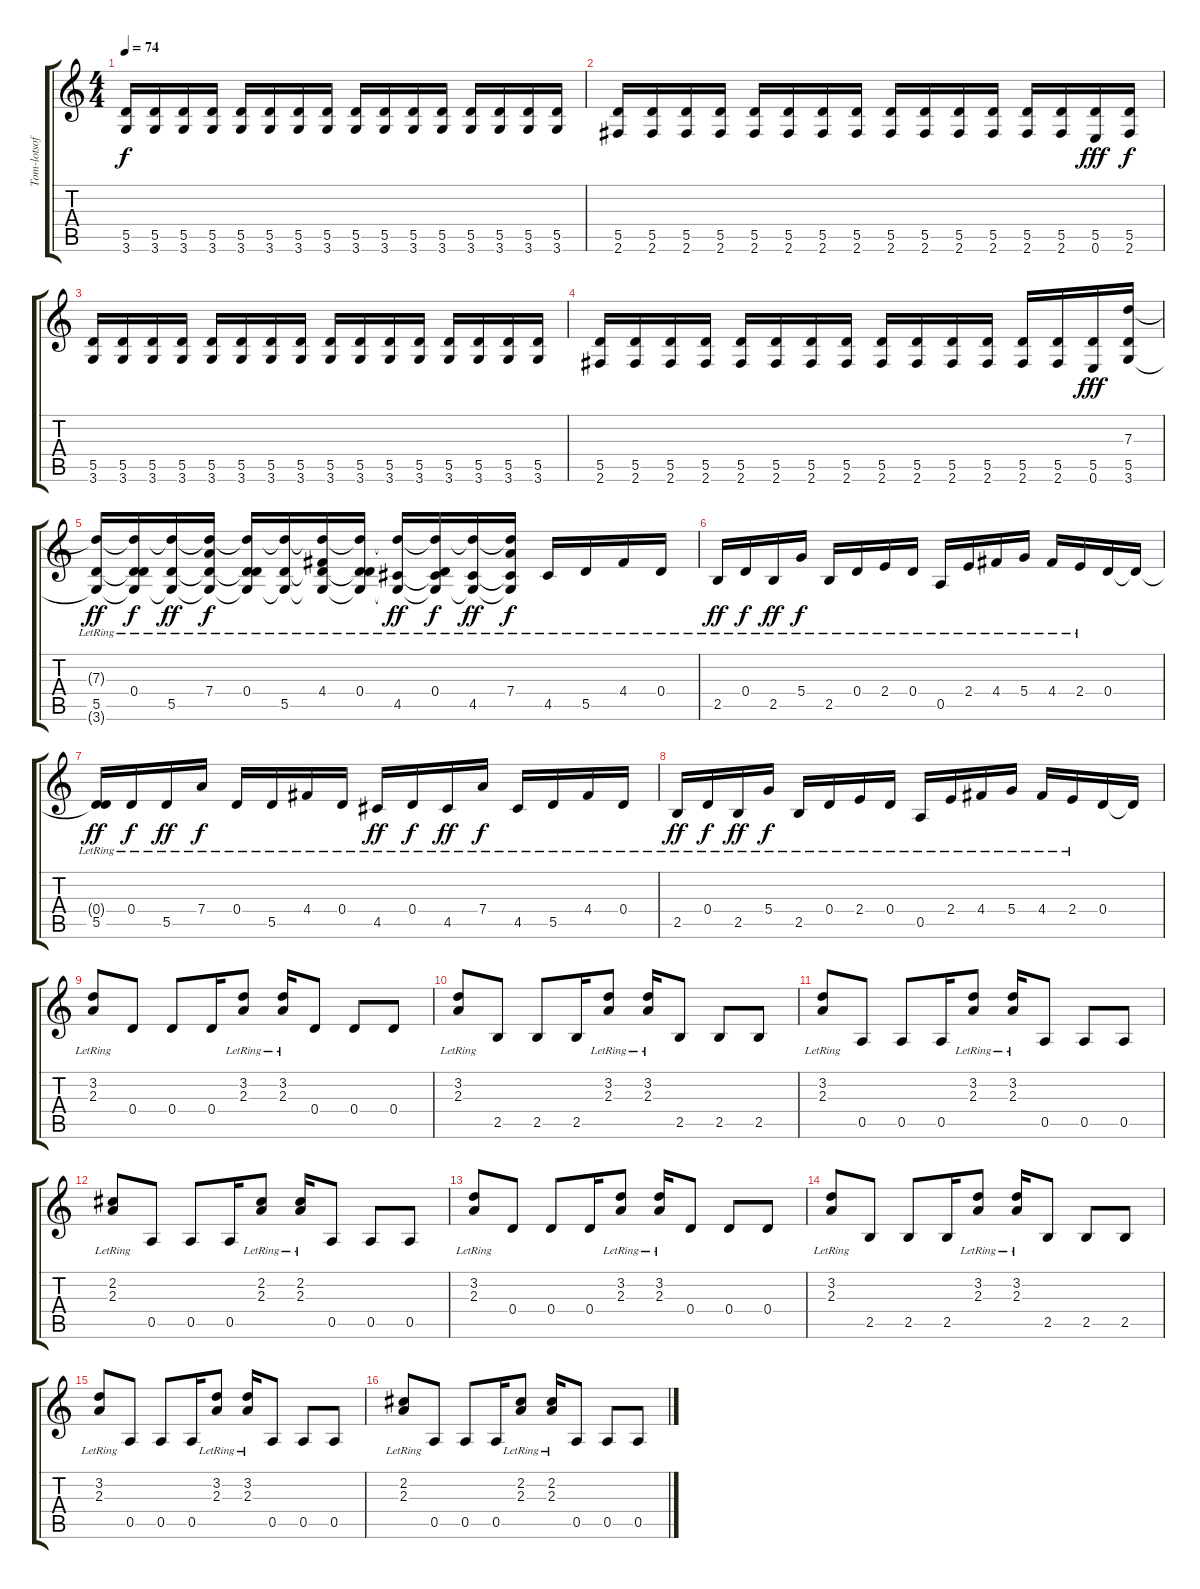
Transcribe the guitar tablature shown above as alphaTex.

\track ("Tom-lotsofthings" "Tom-lotsof") {instrument acousticguitarsteel}
\staff {score tabs}
\tuning (E4 B3 G3 D3 A2 E2) {hide}
\ts (4 4)
\tempo 74
\clef g2
\ks c
(5.5 3.6).16{dy f volume 16 balance 0 instrument distortionguitar} (5.5 3.6).16 (5.5 3.6).16 (5.5 3.6).16 (5.5 3.6).16 (5.5 3.6).16 (5.5 3.6).16 (5.5 3.6).16 (5.5 3.6).16 (5.5 3.6).16 (5.5 3.6).16 (5.5 3.6).16 (5.5 3.6).16 (5.5 3.6).16 (5.5 3.6).16 (5.5 3.6).16 |
(5.5 2.6).16 (5.5 2.6).16 (5.5 2.6).16 (5.5 2.6).16 (5.5 2.6).16 (5.5 2.6).16 (5.5 2.6).16 (5.5 2.6).16 (5.5 2.6).16 (5.5 2.6).16 (5.5 2.6).16 (5.5 2.6).16 (5.5 2.6).16 (5.5 2.6).16 (5.5 0.6).16{dy fff} (5.5 2.6).16{dy f} |
(5.5 3.6).16{volume 16 balance 0 instrument distortionguitar} (5.5 3.6).16 (5.5 3.6).16 (5.5 3.6).16 (5.5 3.6).16 (5.5 3.6).16 (5.5 3.6).16 (5.5 3.6).16 (5.5 3.6).16 (5.5 3.6).16 (5.5 3.6).16 (5.5 3.6).16 (5.5 3.6).16 (5.5 3.6).16 (5.5 3.6).16 (5.5 3.6).16 |
(5.5 2.6).16 (5.5 2.6).16 (5.5 2.6).16 (5.5 2.6).16 (5.5 2.6).16 (5.5 2.6).16 (5.5 2.6).16 (5.5 2.6).16 (5.5 2.6).16 (5.5 2.6).16 (5.5 2.6).16 (5.5 2.6).16 (5.5 2.6).16 (5.5 2.6).16 (5.5 0.6).16{dy fff} (7.3 5.5 3.6).16 |
(7.3{t} 5.5{lr} 3.6{t}).16{dy ff volume 12 balance 7 instrument slapbass2} (7.3{t} 0.4{lr} 5.5{t} 3.6{t}).16{dy f} (7.3{t} 5.5{lr} 3.6{t}).16{dy ff} (7.3{t} 7.4{lr} 5.5{t} 3.6{t}).16{dy f} (7.3{t} 0.4{lr} 5.5{t} 3.6{t}).16 (7.3{t} 5.5{lr} 3.6{t}).16 (7.3{t} 4.4{lr} 5.5{t} 3.6{t}).16 (7.3{t} 0.4{lr} 5.5{t} 3.6{t}).16 (7.3{t} 4.5{lr} 3.6{t}).16{dy ff} (7.3{t} 0.4{lr} 4.5{t} 3.6{t}).16{dy f} (7.3{t} 4.5{lr} 3.6{t}).16{dy ff} (7.3{t} 7.4{lr} 4.5{t} 3.6{t}).16{dy f volume 14} 4.5{lr}.16{volume 12} 5.5{lr}.16 4.4{lr}.16 0.4{lr}.16 |
2.5{lr}.16{dy ff} 0.4{lr}.16{dy f} 2.5{lr}.16{dy ff} 5.4{lr}.16{dy f} 2.5{lr}.16 0.4{lr}.16 2.4{lr}.16 0.4{lr}.16 0.5{lr}.16 2.4{lr}.16 4.4{lr}.16 5.4{lr}.16 4.4{lr}.16 2.4{lr}.16 0.4.16 0.4{t}.16 |
(0.4{t} 5.5{lr}).16{dy ff} 0.4{lr}.16{dy f} 5.5{lr}.16{dy ff} 7.4{lr}.16{dy f} 0.4{lr}.16 5.5{lr}.16 4.4{lr}.16 0.4{lr}.16 4.5{lr}.16{dy ff} 0.4{lr}.16{dy f} 4.5{lr}.16{dy ff} 7.4{lr}.16{dy f volume 14} 4.5{lr}.16{volume 12} 5.5{lr}.16 4.4{lr}.16 0.4{lr}.16 |
2.5{lr}.16{dy ff} 0.4{lr}.16{dy f} 2.5{lr}.16{dy ff} 5.4{lr}.16{dy f} 2.5{lr}.16 0.4{lr}.16 2.4{lr}.16 0.4{lr}.16 0.5{lr}.16 2.4{lr}.16 4.4{lr}.16 5.4{lr}.16 4.4{lr}.16 2.4{lr}.16 0.4.16 0.4{t}.16 |
(3.2{lr} 2.3{lr}).8{balance 10} 0.4.8 0.4.8 0.4.16 (3.2{lr} 2.3{lr}).8 (3.2{lr} 2.3{lr}).16 0.4.8 0.4.8 0.4.8 |
(3.2{lr} 2.3{lr}).8 2.5.8 2.5.8 2.5.16 (3.2{lr} 2.3{lr}).8 (3.2{lr} 2.3{lr}).16 2.5.8 2.5.8 2.5.8 |
(3.2{lr} 2.3{lr}).8 0.5.8 0.5.8 0.5.16 (3.2{lr} 2.3{lr}).8 (3.2{lr} 2.3{lr}).16 0.5.8 0.5.8 0.5.8 |
(2.2{lr} 2.3{lr}).8 0.5.8 0.5.8 0.5.16 (2.2{lr} 2.3{lr}).8 (2.2{lr} 2.3{lr}).16 0.5.8 0.5.8 0.5.8 |
(3.2{lr} 2.3{lr}).8 0.4.8 0.4.8 0.4.16 (3.2{lr} 2.3{lr}).8 (3.2{lr} 2.3{lr}).16 0.4.8 0.4.8 0.4.8 |
(3.2{lr} 2.3{lr}).8 2.5.8 2.5.8 2.5.16 (3.2{lr} 2.3{lr}).8 (3.2{lr} 2.3{lr}).16 2.5.8 2.5.8 2.5.8 |
(3.2{lr} 2.3{lr}).8 0.5.8 0.5.8 0.5.16 (3.2{lr} 2.3{lr}).8 (3.2{lr} 2.3{lr}).16 0.5.8 0.5.8 0.5.8 |
(2.2{lr} 2.3{lr}).8 0.5.8 0.5.8 0.5.16 (2.2{lr} 2.3{lr}).8 (2.2{lr} 2.3{lr}).16 0.5.8 0.5.8 0.5.8
